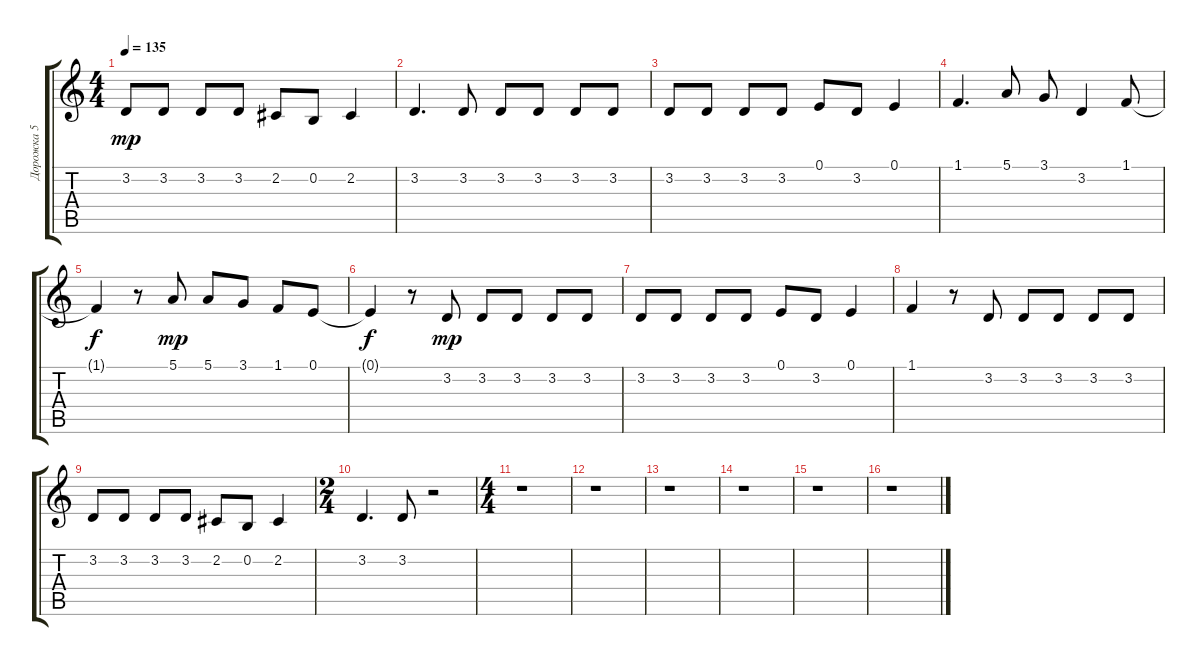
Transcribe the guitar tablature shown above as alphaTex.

\track ("Дорожка 5" "Дорожка 5") {instrument tenorsax}
\staff {score tabs}
\tuning (E4 B3 G3 D3 A2 E2) {hide}
\ts (4 4)
\tempo 135
\clef g2
\ks c
3.2.8{dy mp} 3.2.8 3.2.8 3.2.8 2.2.8 0.2.8 2.2.4 |
3.2.4{d} 3.2.8 3.2.8 3.2.8 3.2.8 3.2.8 |
3.2.8 3.2.8 3.2.8 3.2.8 0.1.8 3.2.8 0.1.4 |
1.1.4{d} 5.1.8 3.1.8 3.2.4 1.1.8 |
1.1{t}.4{dy f} r.8 5.1.8{dy mp} 5.1.8 3.1.8 1.1.8 0.1.8 |
0.1{t}.4{dy f} r.8 3.2.8{dy mp} 3.2.8 3.2.8 3.2.8 3.2.8 |
3.2.8 3.2.8 3.2.8 3.2.8 0.1.8 3.2.8 0.1.4 |
1.1.4 r.8 3.2.8 3.2.8 3.2.8 3.2.8 3.2.8 |
3.2.8 3.2.8 3.2.8 3.2.8 2.2.8 0.2.8 2.2.4 |
\ts (2 4)
3.2.4{d} 3.2.8 r.2 |
\ts (4 4)
r.1 |
r.1 |
r.1 |
r.1 |
r.1 |
r.1
